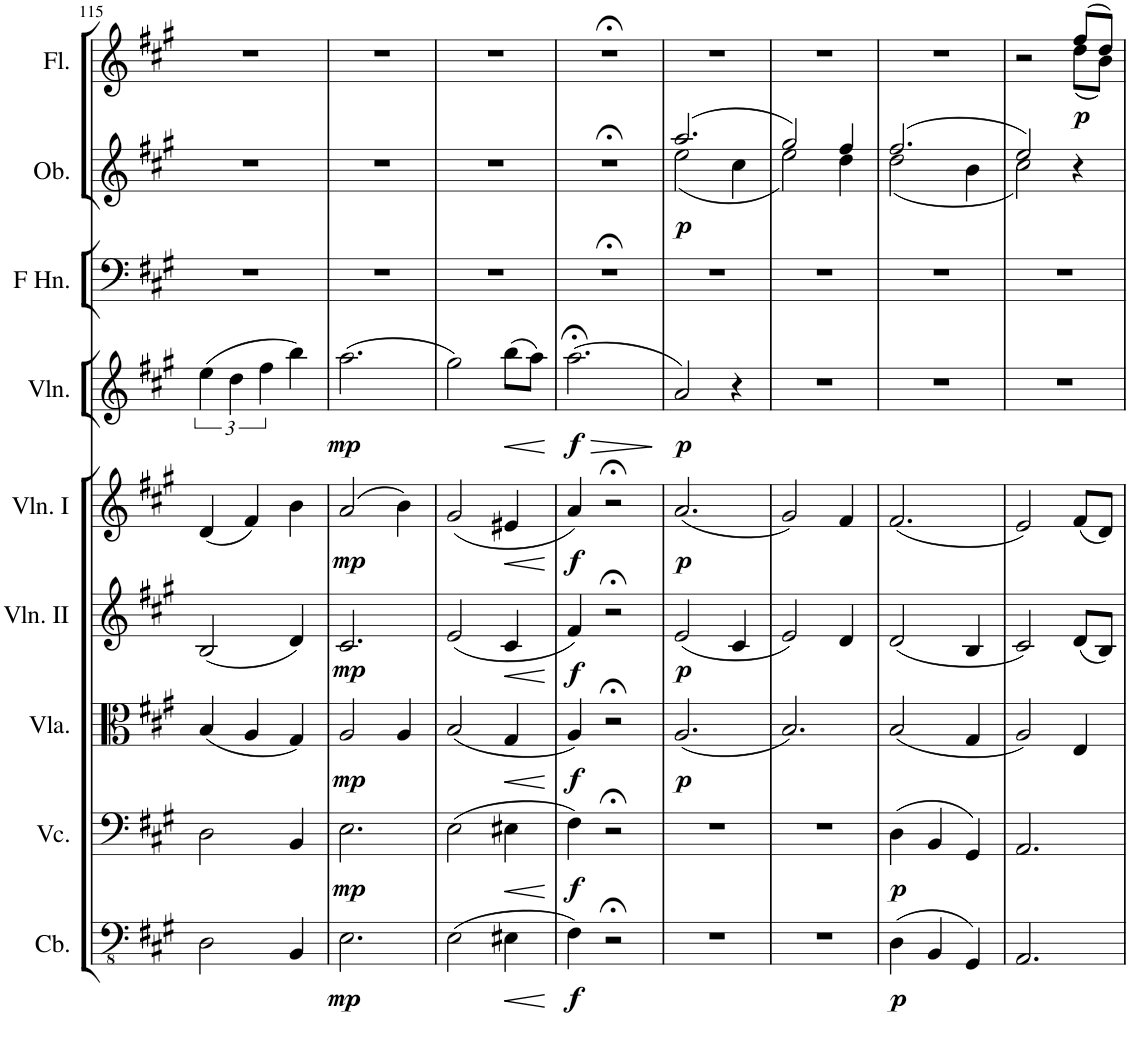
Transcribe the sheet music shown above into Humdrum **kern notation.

**kern	**dynam	**kern	**dynam	**kern	**dynam	**kern	**dynam	**kern	**dynam	**kern	**dynam	**kern	**kern	**dynam	**kern	**dynam
*part9	*part9	*part8	*part8	*part7	*part7	*part6	*part6	*part5	*part5	*part4	*part4	*part3	*part2	*part2	*part1	*part1
*staff9	*staff9	*staff8	*staff8	*staff7	*staff7	*staff6	*staff6	*staff5	*staff5	*staff4	*staff4	*staff3	*staff2	*staff2	*staff1	*staff1
*I"Contrabasses	*	*I"Violoncellos	*	*I"Violas	*	*I"Violins II	*	*I"Violins I	*	*I"Violin	*	*I"Horns in F	*I"Oboes	*	*I"Flutes	*
*I'Cb.	*	*I'Vc.	*	*I'Vla.	*	*I'Vln. II	*	*I'Vln. I	*	*I'Vln.	*	*	*I'Ob.	*	*I'Fl.	*
!!LO:PB:g=z
*clefFv4	*	*clefF4	*	*clefC3	*	*clefG2	*	*clefG2	*	*clefG2	*	*clefF4	*clefG2	*	*clefG2	*
*	*	*	*	*	*	*	*	*	*	*	*	*ITrd4c7	*	*	*	*
*k[f#c#g#]	*	*k[f#c#g#]	*	*k[f#c#g#]	*	*k[f#c#g#]	*	*k[f#c#g#]	*	*k[f#c#g#]	*	*k[f#c#g#]	*k[f#c#g#]	*	*k[f#c#g#]	*
*M3/4	*	*M3/4	*	*M3/4	*	*M3/4	*	*M3/4	*	*M3/4	*	*M3/4	*M3/4	*	*M3/4	*
=115	=115	=115	=115	=115	=115	=115	=115	=115	=115	=115	=115	=115	=115	=115	=115	=115
2DD\	.	2D\	.	(4B/	.	(2B/	.	(4d/	.	(6ee\	.	2.r	2.r	.	2.r	.
.	.	.	.	.	.	.	.	.	.	6dd\	.	.	.	.	.	.
.	.	.	.	4A/	.	.	.	4f#/)	.	.	.	.	.	.	.	.
.	.	.	.	.	.	.	.	.	.	6ff#\	.	.	.	.	.	.
4BBB/	.	4BB/	.	4G#/)	.	4d/)	.	4b\	.	4bb\)	.	.	.	.	.	.
=116	=116	=116	=116	=116	=116	=116	=116	=116	=116	=116	=116	=116	=116	=116	=116	=116
!	!LO:DY:b	!	!LO:DY:b	!	!LO:DY:b	!	!LO:DY:b	!	!LO:DY:b	!	!LO:DY:b	!	!	!	!	!
2.EE\	mp	2.E\	mp	2A/	mp	2.c#/	mp	(2a/	mp	(2.aa\	mp	2.r	2.r	.	2.r	.
.	.	.	.	4A/	.	.	.	4b\)	.	.	.	.	.	.	.	.
=117	=117	=117	=117	=117	=117	=117	=117	=117	=117	=117	=117	=117	=117	=117	=117	=117
(2EE\	.	(2E\	.	(2B/	.	(2e/	.	(2g#/	.	2gg#\)	.	2.r	2.r	.	2.r	.
!	!LO:HP:b	!	!LO:HP:b	!	!LO:HP:b	!	!LO:HP:b	!	!LO:HP:b	!	!LO:HP:b	!	!	!	!	!
4EE#X\	<	4E#X\	<	4G#/	<	4c#/	<	4e#X/	<	(8bb\L	<	.	.	.	.	.
.	.	.	.	.	.	.	.	.	.	8aa\J)	.	.	.	.	.	.
.	[	.	[	.	[	.	[	.	[	.	[	.	.	.	.	.
=118	=118	=118	=118	=118	=118	=118	=118	=118	=118	=118	=118	=118	=118	=118	=118	=118
!	!LO:DY:b	!	!LO:DY:b	!	!LO:DY:b	!	!LO:DY:b	!	!LO:DY:b	!	!LO:HP:b	!	!	!	!	!
!	!	!	!	!	!	!	!	!	!	!	!LO:DY:n=1:b	!	!	!	!	!
4FF#\)	f	4F#\)	f	4A/)	f	4f#/)	f	4a/)	f	(2.aa;<\	> f	2.r;<	2.r;<	.	2.r;<	.
2r;<	.	2r;<	.	2r;<	.	2r;<	.	2r;<	.	.	.	.	.	.	.	.
.	.	.	.	.	.	.	.	.	.	.	]	.	.	.	.	.
=119	=119	=119	=119	=119	=119	=119	=119	=119	=119	=119	=119	=119	=119	=119	=119	=119
*	*	*	*	*	*	*	*	*	*	*	*	*	*^	*	*	*
!	!	!	!	!	!LO:DY:b	!	!LO:DY:b	!	!LO:DY:b	!	!LO:DY:b	!	!	!	!LO:DY:b	!	!
2.r	.	2.r	.	(2.A/	p	(2e/	p	(2.a/	p	2a/)	p	2.r	(2.aa/	(2ee\	p	2.r	.
.	.	.	.	.	.	4c#/	.	.	.	4r	.	.	.	4cc#\	.	.	.
=120	=120	=120	=120	=120	=120	=120	=120	=120	=120	=120	=120	=120	=120	=120	=120	=120	=120
2.r	.	2.r	.	2.B/)	.	2e/)	.	2g#/)	.	2.r	.	2.r	2gg#/)	2ee\)	.	2.r	.
.	.	.	.	.	.	4d/	.	4f#/	.	.	.	.	4ff#/	4dd\	.	.	.
=121	=121	=121	=121	=121	=121	=121	=121	=121	=121	=121	=121	=121	=121	=121	=121	=121	=121
!	!LO:DY:b	!	!LO:DY:b	!	!	!	!	!	!	!	!	!	!	!	!	!	!
(4DD\	p	(4D\	p	(2B/	.	(2d/	.	(2.f#/	.	2.r	.	2.r	(2.ff#/	(2dd\	.	2.r	.
4BBB/	.	4BB/	.	.	.	.	.	.	.	.	.	.	.	.	.	.	.
4GGG#/)	.	4GG#/)	.	4G#/	.	4B/	.	.	.	.	.	.	.	4b\	.	.	.
=122	=122	=122	=122	=122	=122	=122	=122	=122	=122	=122	=122	=122	=122	=122	=122	=122	=122
*	*	*	*	*	*	*	*	*	*	*	*	*	*	*	*	*^	*
2.AAA/	.	2.AA/	.	2A/)	.	2c#/)	.	2e/)	.	2.r	.	2.r	2ee/)	2cc#\)	.	2r	2ryy	.
!	!	!	!	!	!	!	!	!	!	!	!	!	!	!	!	!	!	!LO:DY:b
.	.	.	.	4E/	.	(8d/L	.	(8f#/L	.	.	.	.	4r	4ryy	.	(8ff#/L	(8dd\L	p
.	.	.	.	.	.	8B/J)	.	8d/J)	.	.	.	.	.	.	.	8dd/J)	8b\J)	.
*	*	*	*	*	*	*	*	*	*	*	*	*	*v	*v	*	*	*	*
*	*	*	*	*	*	*	*	*	*	*	*	*	*	*	*v	*v	*
=	=	=	=	=	=	=	=	=	=	=	=	=	=	=	=	=
*-	*-	*-	*-	*-	*-	*-	*-	*-	*-	*-	*-	*-	*-	*-	*-	*-
